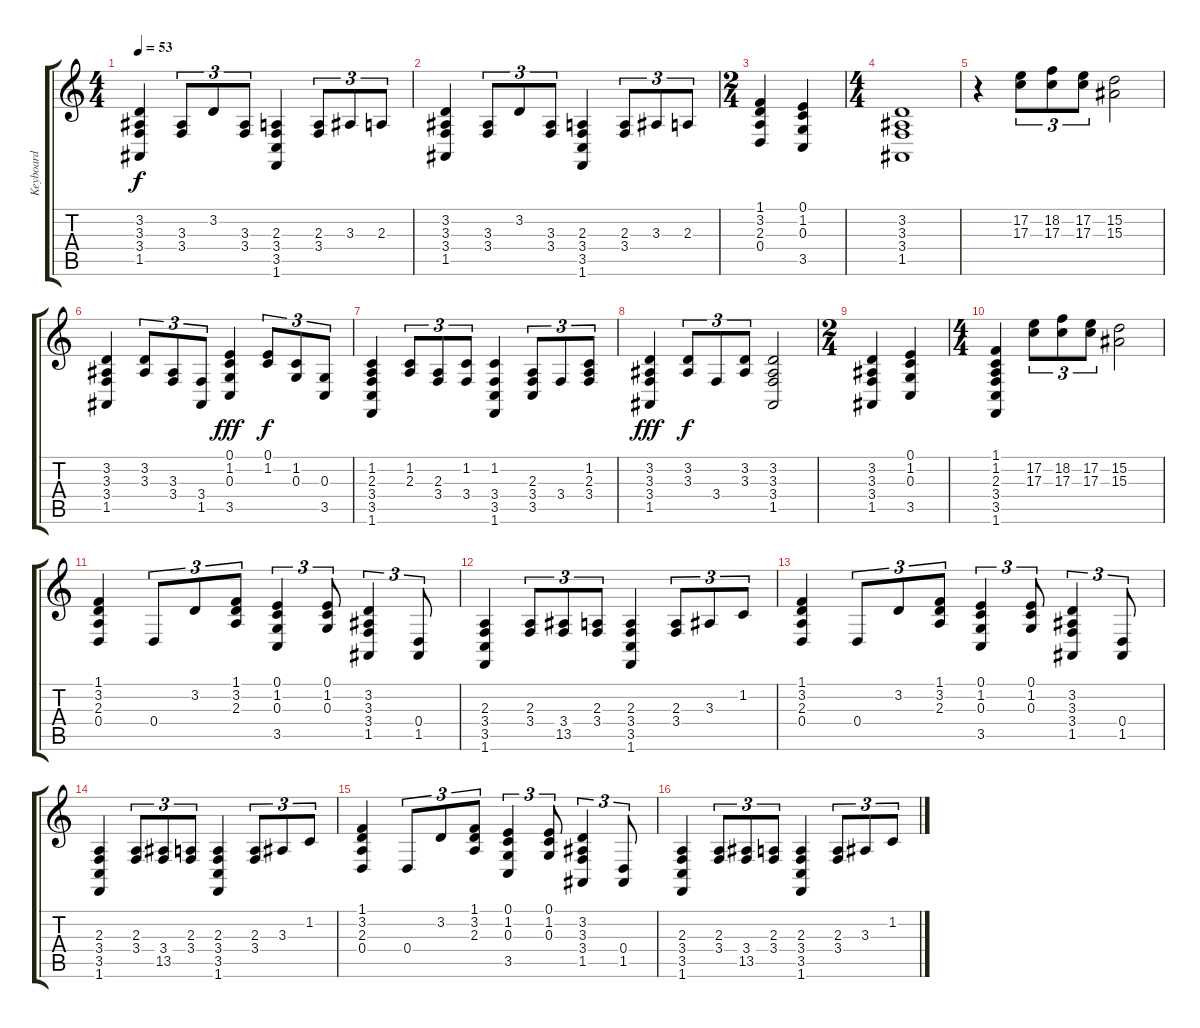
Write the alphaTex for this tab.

\track ("Keyboard" "Keyboard") {instrument brightacousticpiano}
\staff {score tabs}
\tuning (E4 B3 G3 D3 A2 E2) {hide}
\ts (4 4)
\tempo 53
\clef g2
\ks c
(3.2 3.3 3.4 1.5).4{dy f} (3.3 3.4).8{tu (3 2)} 3.2.8{tu (3 2)} (3.3 3.4).8{tu (3 2)} (2.3 3.4 3.5 1.6).4 (2.3 3.4).8{tu (3 2)} 3.3.8{tu (3 2)} 2.3.8{tu (3 2)} |
(3.2 3.3 3.4 1.5).4 (3.3 3.4).8{tu (3 2)} 3.2.8{tu (3 2)} (3.3 3.4).8{tu (3 2)} (2.3 3.4 3.5 1.6).4 (2.3 3.4).8{tu (3 2)} 3.3.8{tu (3 2)} 2.3.8{tu (3 2)} |
\ts (2 4)
(1.1 3.2 2.3 0.4).4 (0.1 1.2 0.3 3.5).4 |
\ts (4 4)
(3.2 3.3 3.4 1.5).1 |
r.4 (17.2 17.3).8{tu (3 2)} (18.2 17.3).8{tu (3 2)} (17.2 17.3).8{tu (3 2)} (15.2 15.3).2 |
(3.2 3.3 3.4 1.5).4 (3.2 3.3).8{tu (3 2)} (3.3 3.4).8{tu (3 2)} (3.4 1.5).8{tu (3 2)} (0.1 1.2 0.3 3.5).4{dy fff} (0.1 1.2).8{tu (3 2) dy f} (1.2 0.3).8{tu (3 2)} (0.3 3.5).8{tu (3 2)} |
(1.2 2.3 3.4 3.5 1.6).4 (1.2 2.3).8{tu (3 2)} (2.3 3.4).8{tu (3 2)} (1.2 3.4).8{tu (3 2)} (1.2 3.4 3.5 1.6).4 (2.3 3.4 3.5).8{tu (3 2)} 3.4.8{tu (3 2)} (1.2 2.3 3.4).8{tu (3 2)} |
(3.2 3.3 3.4 1.5).4{dy fff} (3.2 3.3).8{tu (3 2) dy f} 3.4.8{tu (3 2)} (3.2 3.3).8{tu (3 2)} (3.2 3.3 3.4 1.5).2 |
\ts (2 4)
(3.2 3.3 3.4 1.5).4 (0.1 1.2 0.3 3.5).4 |
\ts (4 4)
(1.1 1.2 2.3 3.4 3.5 1.6).4 (17.2 17.3).8{tu (3 2)} (18.2 17.3).8{tu (3 2)} (17.2 17.3).8{tu (3 2)} (15.2 15.3).2 |
(1.1 3.2 2.3 0.4).4 0.4.8{tu (3 2)} 3.2.8{tu (3 2)} (1.1 3.2 2.3).8{tu (3 2)} (0.1 1.2 0.3 3.5).4{tu (3 2)} (0.1 1.2 0.3).8{tu (3 2)} (3.2 3.3 3.4 1.5).4{tu (3 2)} (0.4 1.5).8{tu (3 2)} |
(2.3 3.4 3.5 1.6).4 (2.3 3.4).8{tu (3 2)} (3.4 13.5).8{tu (3 2)} (2.3 3.4).8{tu (3 2)} (2.3 3.4 3.5 1.6).4 (2.3 3.4).8{tu (3 2)} 3.3.8{tu (3 2)} 1.2.8{tu (3 2)} |
(1.1 3.2 2.3 0.4).4 0.4.8{tu (3 2)} 3.2.8{tu (3 2)} (1.1 3.2 2.3).8{tu (3 2)} (0.1 1.2 0.3 3.5).4{tu (3 2)} (0.1 1.2 0.3).8{tu (3 2)} (3.2 3.3 3.4 1.5).4{tu (3 2)} (0.4 1.5).8{tu (3 2)} |
(2.3 3.4 3.5 1.6).4 (2.3 3.4).8{tu (3 2)} (3.4 13.5).8{tu (3 2)} (2.3 3.4).8{tu (3 2)} (2.3 3.4 3.5 1.6).4 (2.3 3.4).8{tu (3 2)} 3.3.8{tu (3 2)} 1.2.8{tu (3 2)} |
(1.1 3.2 2.3 0.4).4 0.4.8{tu (3 2)} 3.2.8{tu (3 2)} (1.1 3.2 2.3).8{tu (3 2)} (0.1 1.2 0.3 3.5).4{tu (3 2)} (0.1 1.2 0.3).8{tu (3 2)} (3.2 3.3 3.4 1.5).4{tu (3 2)} (0.4 1.5).8{tu (3 2)} |
(2.3 3.4 3.5 1.6).4 (2.3 3.4).8{tu (3 2)} (3.4 13.5).8{tu (3 2)} (2.3 3.4).8{tu (3 2)} (2.3 3.4 3.5 1.6).4 (2.3 3.4).8{tu (3 2)} 3.3.8{tu (3 2)} 1.2.8{tu (3 2)}
